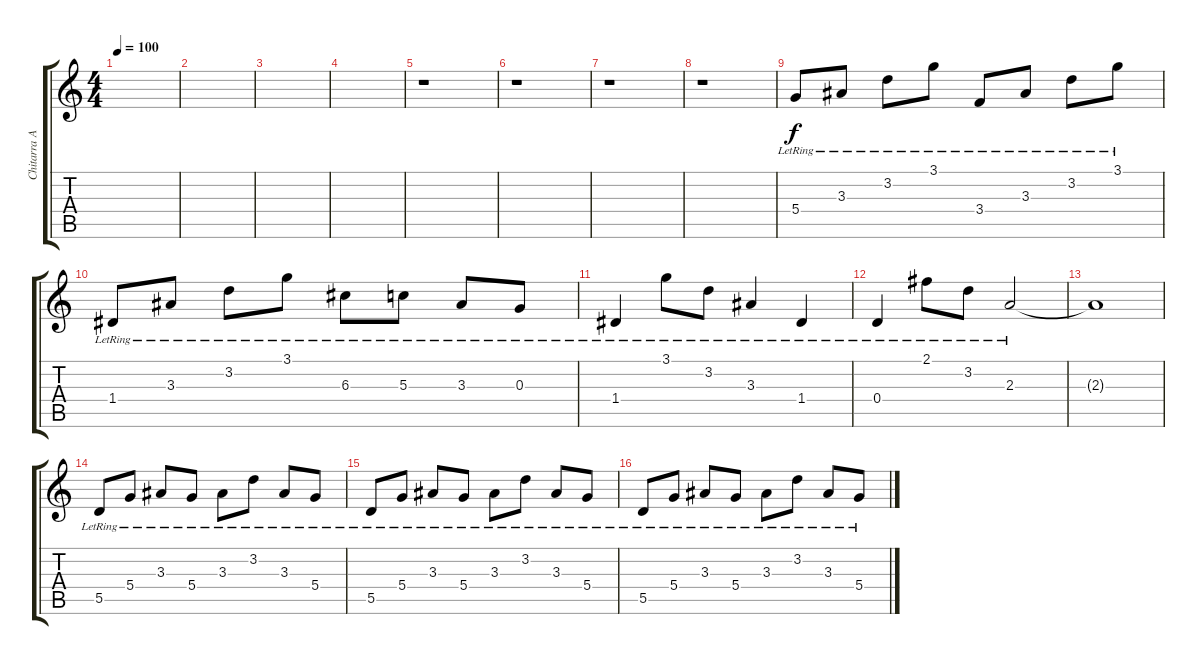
\track ("Chitarra Acustica 2" "Chitarra A") {solo instrument acousticguitarsteel}
\staff {score tabs}
\tuning (E4 B3 G3 D3 A2 E2) {hide}
\ts (4 4)
\tempo 100
\clef g2
\ks c
|
|
|
|
r.1 |
r.1 |
r.1 |
r.1 |
5.4{lr}.8 3.3{lr}.8 3.2{lr}.8 3.1{lr}.8 3.4{lr}.8 3.3{lr}.8 3.2{lr}.8 3.1{lr}.8 |
1.4{lr}.8 3.3{lr}.8 3.2{lr}.8 3.1{lr}.8 6.3{lr}.8 5.3{lr}.8 3.3{lr}.8 0.3{lr}.8 |
1.4{lr}.4 3.1{lr}.8 3.2{lr}.8 3.3{lr}.4 1.4{lr}.4 |
0.4{lr}.4 2.1{lr}.8 3.2{lr}.8 2.3{lr}.2 |
2.3{t}.1 |
5.5{lr}.8 5.4{lr}.8 3.3{lr}.8 5.4{lr}.8 3.3{lr}.8 3.2{lr}.8 3.3{lr}.8 5.4{lr}.8 |
5.5{lr}.8 5.4{lr}.8 3.3{lr}.8 5.4{lr}.8 3.3{lr}.8 3.2{lr}.8 3.3{lr}.8 5.4{lr}.8 |
5.5{lr}.8 5.4{lr}.8 3.3{lr}.8 5.4{lr}.8 3.3{lr}.8 3.2{lr}.8 3.3{lr}.8 5.4{lr}.8
